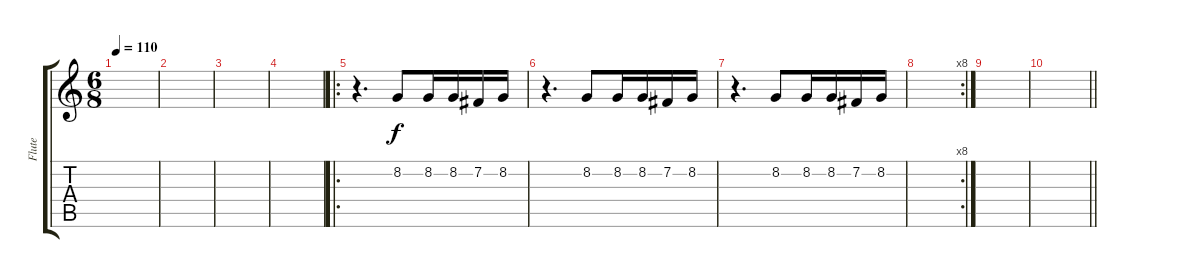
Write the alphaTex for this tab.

\track ("Flute" "Flute") {instrument lead3calliope}
\staff {score tabs}
\tuning (E4 B3 G3 D3 A2 E2) {hide}
\ts (6 8)
\tempo 110
\clef g2
\ks c
|
|
|
|
\ro
r.4{d} 8.2.8{dy f} 8.2.16 8.2.16 7.2.16 8.2.16 |
r.4{d} 8.2.8 8.2.16 8.2.16 7.2.16 8.2.16 |
r.4{d} 8.2.8 8.2.16 8.2.16 7.2.16 8.2.16 |
\rc 8
|
|
\barLineRight lightlight
